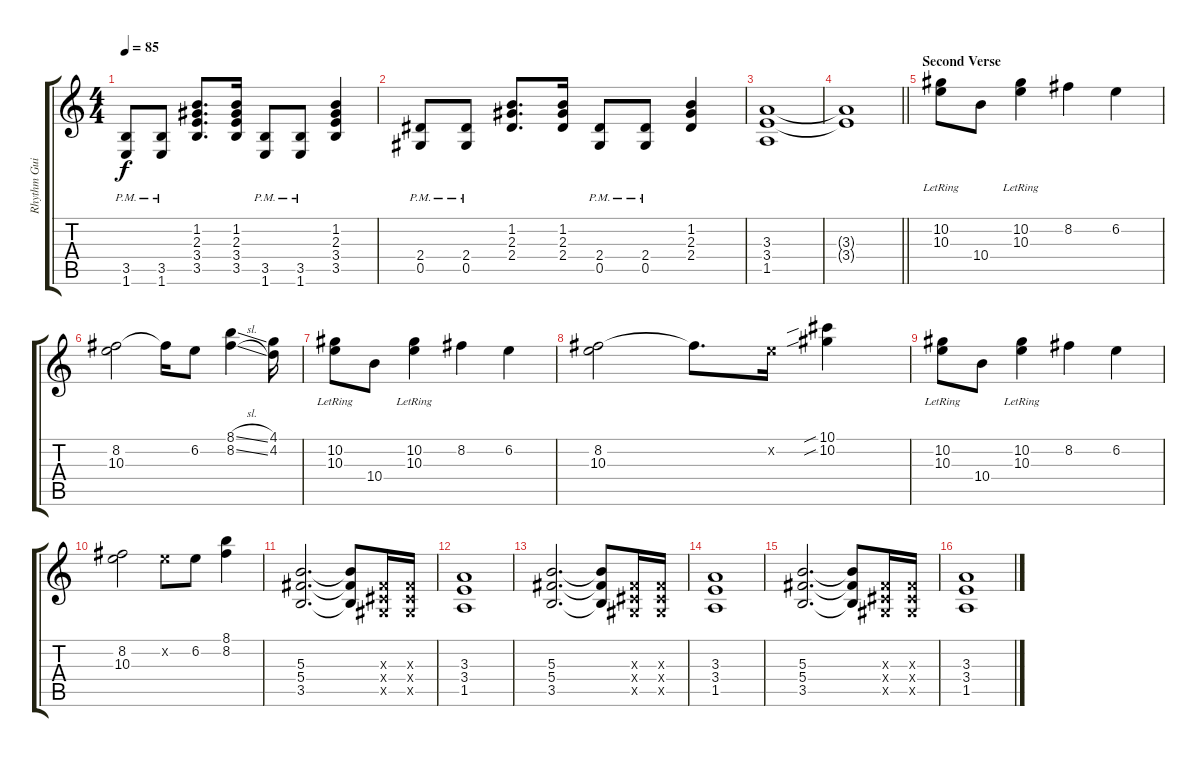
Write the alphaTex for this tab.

\track ("Rhythm Guitar" "Rhythm Gui") {instrument distortionguitar}
\staff {score tabs}
\tuning (Eb4 Bb3 Gb3 Db3 Ab2 Eb2) {hide}
\ts (4 4)
\tempo 85
\clef g2
\ks c
(3.5{pm} 1.6{pm}).8{dy f} (3.5{pm} 1.6{pm}).8 (1.2 2.3 3.4 3.5).8{d} (1.2 2.3 3.4 3.5).16 (3.5{pm} 1.6{pm}).8 (3.5{pm} 1.6{pm}).8 (1.2 2.3 3.4 3.5).4 |
(2.4{pm} 0.5{pm}).8 (2.4{pm} 0.5{pm}).8 (1.2 2.3 2.4).8{d} (1.2 2.3 2.4).16 (2.4{pm} 0.5{pm}).8 (2.4{pm} 0.5{pm}).8 (1.2 2.3 2.4).4 |
(3.3 3.4 1.5).1 |
\barLineRight lightlight
(3.3{t} 3.4{t}).1 |
\section ("" "Second Verse")
(10.2{lr} 10.3{lr}).8 10.4.8 (10.2{lr} 10.3{lr}).4 8.2.4 6.2.4 |
(8.2 10.3).2 8.2{t}.16 6.2.8 (8.1{sl} 8.2{sl}).4 (4.1 4.2).16 |
(10.2{lr} 10.3{lr}).8 10.4.8 (10.2{lr} 10.3{lr}).4 8.2.4 6.2.4 |
(8.2 10.3).2 8.2{t}.8{d} 6.2{x}.16 (10.1{sib} 10.2{sib}).4 |
(10.2{lr} 10.3{lr}).8 10.4.8 (10.2{lr} 10.3{lr}).4 8.2.4 6.2.4 |
(8.2 10.3).2 6.2{x}.8 6.2.8 (8.1 8.2).4 |
(5.3 5.4 3.5).2{d} (5.3{t} 5.4{t} 3.5{t}).8 (0.3{x} 0.4{x} 0.5{x}).16 (0.3{x} 0.4{x} 0.5{x}).16 |
(3.3 3.4 1.5).1 |
(5.3 5.4 3.5).2{d} (5.3{t} 5.4{t} 3.5{t}).8 (0.3{x} 0.4{x} 0.5{x}).16 (0.3{x} 0.4{x} 0.5{x}).16 |
(3.3 3.4 1.5).1 |
(5.3 5.4 3.5).2{d} (5.3{t} 5.4{t} 3.5{t}).8 (0.3{x} 0.4{x} 0.5{x}).16 (0.3{x} 0.4{x} 0.5{x}).16 |
(3.3 3.4 1.5).1
